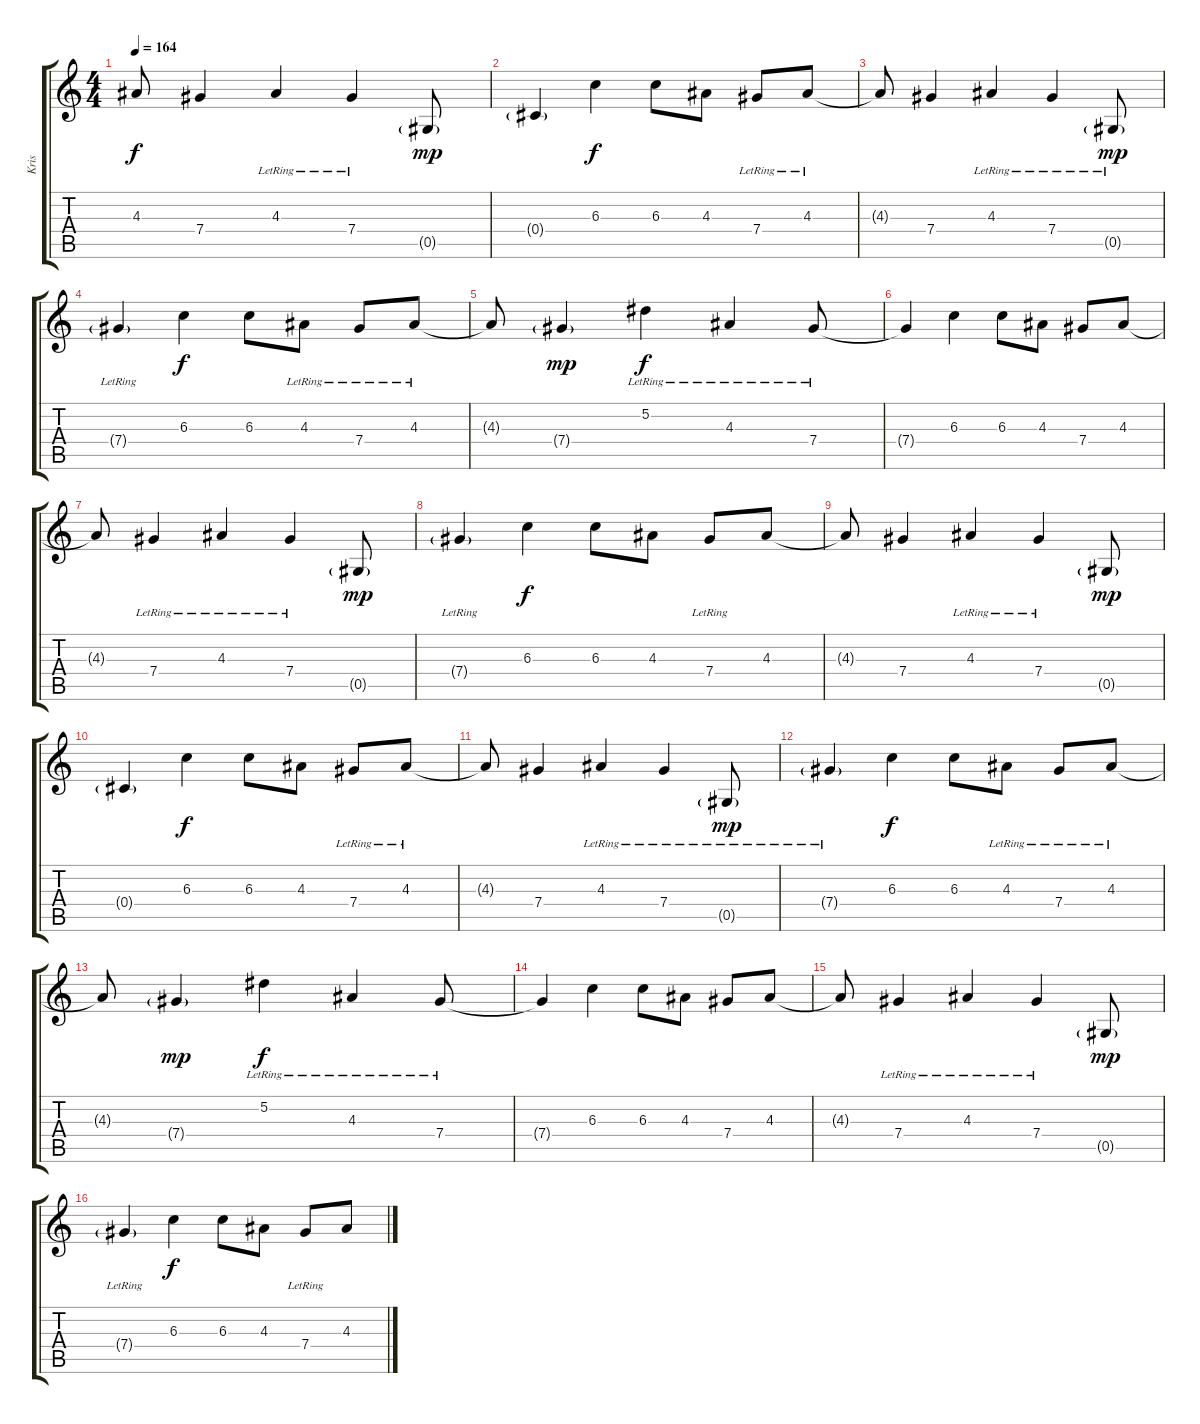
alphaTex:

\track ("Kris" "Kris") {instrument distortionguitar}
\staff {score tabs}
\tuning (Eb4 Bb3 Gb3 Db3 Ab2 Db2) {hide}
\ts (4 4)
\tempo 164
\clef g2
\ks c
4.3{t}.8{dy f} 7.4.4 4.3{lr}.4 7.4{lr}.4 0.5{g}.8{dy mp} |
0.4{g}.4 6.3.4{dy f instrument electricguitarjazz} 6.3.8 4.3.8 7.4{lr}.8 4.3{lr}.8 |
4.3{t}.8 7.4.4 4.3{lr}.4 7.4{lr}.4 0.5{g lr}.8{dy mp} |
7.4{g lr}.4 6.3.4{dy f instrument electricguitarjazz} 6.3.8 4.3{lr}.8 7.4{lr}.8 4.3{lr}.8 |
4.3{t}.8 7.4{g}.4{dy mp} 5.2{lr}.4{dy f} 4.3{lr}.4 7.4{lr}.8 |
7.4{t}.4 6.3.4{instrument electricguitarjazz} 6.3.8 4.3.8 7.4.8 4.3.8 |
4.3{t}.8 7.4{lr}.4 4.3{lr}.4 7.4{lr}.4 0.5{g}.8{dy mp} |
7.4{g lr}.4 6.3.4{dy f instrument electricguitarjazz} 6.3.8 4.3.8 7.4{lr}.8 4.3.8 |
4.3{t}.8 7.4.4 4.3{lr}.4 7.4{lr}.4 0.5{g}.8{dy mp} |
0.4{g}.4 6.3.4{dy f instrument electricguitarjazz} 6.3.8 4.3.8 7.4{lr}.8 4.3{lr}.8 |
4.3{t}.8 7.4.4 4.3{lr}.4 7.4{lr}.4 0.5{g lr}.8{dy mp} |
7.4{g lr}.4 6.3.4{dy f instrument electricguitarjazz} 6.3.8 4.3{lr}.8 7.4{lr}.8 4.3{lr}.8 |
4.3{t}.8 7.4{g}.4{dy mp} 5.2{lr}.4{dy f} 4.3{lr}.4 7.4{lr}.8 |
7.4{t}.4 6.3.4{instrument electricguitarjazz} 6.3.8 4.3.8 7.4.8 4.3.8 |
4.3{t}.8 7.4{lr}.4 4.3{lr}.4 7.4{lr}.4 0.5{g}.8{dy mp} |
7.4{g lr}.4 6.3.4{dy f instrument electricguitarjazz} 6.3.8 4.3.8 7.4{lr}.8 4.3.8
